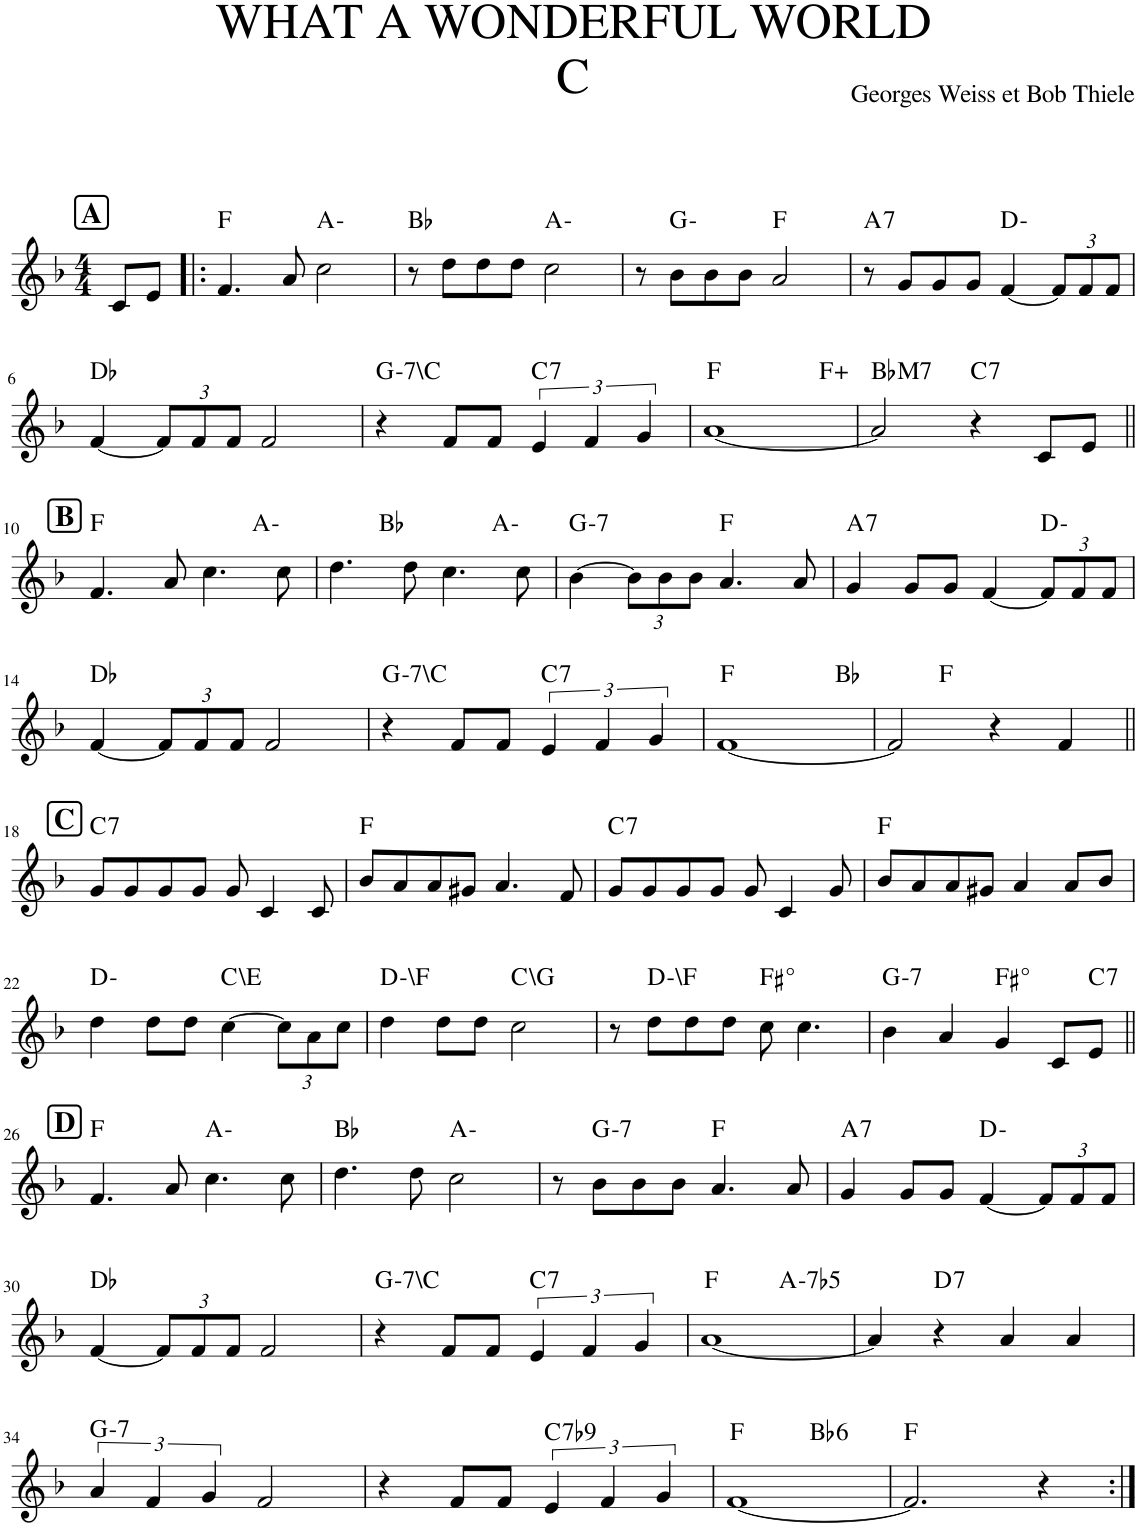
**kern	**harte
*part1	*part1
*staff1	*
*I"Piano	*
*I'Pno.	*
*clefG2	*
*k[b-]	*
*M4/4	*
!!LO:REH:place=s1:a:B:cj:fs=14:t=A
=1	=1
8c/L	.
8e/J	.
=2!|:	=2!|:
4.f/	F:maj
8a/	.
2cc\	A:min
=3	=3
8r	Bb:maj
8dd\L	.
8dd\	.
8dd\J	.
2cc\	A:min
=4	=4
8r	.
8b-\L	G:min
8b-\	.
8b-\J	.
2a/	F:maj
=5	=5
!	!LO:H:kt=7
8r	A:7
8g/L	.
8g/	.
8g/J	.
[4f/	D:min
*Xbrackettup	*
12f/L]	.
12f/	.
12f/J	.
!!LO:LB:g=z
=6	=6
[4f/	Db:maj
12f/L]	.
12f/	.
12f/J	.
2f/	.
=7	=7
!	!LO:H:kt=7
4r	G:min7
8f/L	.
8f/J	.
*brackettup	*
!	!LO:H:kt=7
6e/	C:7
6f/	.
6g/	.
=8	=8
*^	*
[1a	2.ryy	F:maj
.	4ryy	F:aug
=9	=9	=9
!	!	!LO:H:kt=M7
*v	*v	*
2a/]	Bb:maj7
!	!LO:H:kt=7
4r	C:7
8c/L	.
8e/J	.
!!LO:LB:g=z
!!LO:REH:place=s1:a:B:cj:fs=14:t=B
=10||	=10||
*^	*
4.f/	2.ryy	F:maj
8a/	.	.
4.cc\	.	.
.	4ryy	A:min
8cc\	.	.
=11	=11	=11
*	*^	*
4.dd\	4ryy	2.ryy	.
.	2.ryy	.	Bb:maj
8dd\	.	.	.
4.cc\	.	.	.
.	.	4ryy	A:min
8cc\	.	.	.
=12	=12	=12	=12
!	!	!	!LO:H:kt=7
*v	*v	*v	*
[4b-\	G:min7
*Xbrackettup	*
12b-\L]	.
12b-\	.
12b-\J	.
4.a/	F:maj
8a/	.
=13	=13
!	!LO:H:kt=7
4g/	A:7
8g/L	.
8g/J	.
[4f/	.
12f/L]	D:min
12f/	.
12f/J	.
!!LO:LB:g=z
=14	=14
[4f/	Db:maj
12f/L]	.
12f/	.
12f/J	.
2f/	.
=15	=15
!	!LO:H:kt=7
4r	G:min7
8f/L	.
8f/J	.
*brackettup	*
!	!LO:H:kt=7
6e/	C:7
6f/	.
6g/	.
=16	=16
*^	*
[1f	2.ryy	F:maj
.	4ryy	Bb:maj
=17	=17	=17
2f/]	4ryy	.
.	2.ryy	F:maj
4r	.	.
4f/	.	.
!!LO:LB:g=z	!!
!!LO:REH:place=s1:a:B:cj:fs=14:t=C	!!
=18||	=18||	=18||
!	!	!LO:H:kt=7
*v	*v	*
8g/L	C:7
8g/	.
8g/	.
8g/J	.
8g/	.
4c/	.
8c/	.
=19	=19
8b-/L	F:maj
8a/	.
8a/	.
8g#X/J	.
4.a/	.
8f/	.
=20	=20
!	!LO:H:kt=7
8g/L	C:7
8g/	.
8g/	.
8g/J	.
8g/	.
4c/	.
8g/	.
=21	=21
8b-/L	F:maj
8a/	.
8a/	.
8g#X/J	.
4a/	.
8a/L	.
8b-/J	.
!!LO:LB:g=z
=22	=22
4dd\	D:min
8dd\L	.
8dd\J	.
[4cc\	C:maj
*Xbrackettup	*
12cc\L]	.
12a\	.
12cc\J	.
=23	=23
4dd\	D:min
8dd\L	.
8dd\J	.
2cc\	C:maj
=24	=24
8r	.
8dd\L	D:min
8dd\	.
8dd\J	.
!	!LO:H:kt=°
8cc\	.
4.cc\	.
=25	=25
!	!LO:H:kt=7
4b-\	G:min7
4a/	.
!	!LO:H:kt=°
4g/	.
8c/L	.
!	!LO:H:kt=7
8e/J	C:7
!!LO:LB:g=z
!!LO:REH:place=s1:a:B:cj:fs=14:t=D
=26||	=26||
4.f/	F:maj
8a/	.
4.cc\	A:min
8cc\	.
=27	=27
4.dd\	Bb:maj
8dd\	.
2cc\	A:min
=28	=28
8r	.
!	!LO:H:kt=7
8b-\L	G:min7
8b-\	.
8b-\J	.
4.a/	F:maj
8a/	.
=29	=29
!	!LO:H:kt=7
4g/	A:7
8g/L	.
8g/J	.
[4f/	D:min
12f/L]	.
12f/	.
12f/J	.
!!LO:LB:g=z
=30	=30
[4f/	Db:maj
12f/L]	.
12f/	.
12f/J	.
2f/	.
=31	=31
!	!LO:H:kt=7
4r	G:min7
8f/L	.
8f/J	.
*brackettup	*
!	!LO:H:kt=7
6e/	C:7
6f/	.
6g/	.
=32	=32
*^	*
[1a	2ryy	F:maj
!	!	!LO:H:kt=-7b5
.	2ryy	A:hdim7
*v	*v	*
=33	=33
4a/]	.
!	!LO:H:kt=7
4r	D:7
4a/	.
4a/	.
!!LO:LB:g=z
=34	=34
!	!LO:H:kt=7
6a/	G:min7
6f/	.
6g/	.
2f/	.
=35	=35
4r	.
8f/L	.
8f/J	.
!	!LO:H:kt=7
6e/	C:7(b9)
6f/	.
6g/	.
=36	=36
*^	*
[1f	2ryy	F:maj
!	!	!LO:H:kt=6
.	2ryy	Bb:maj6
*v	*v	*
=37	=37
2.f/]	F:maj
4r	.
=:|!	=:|!
*-	*-
